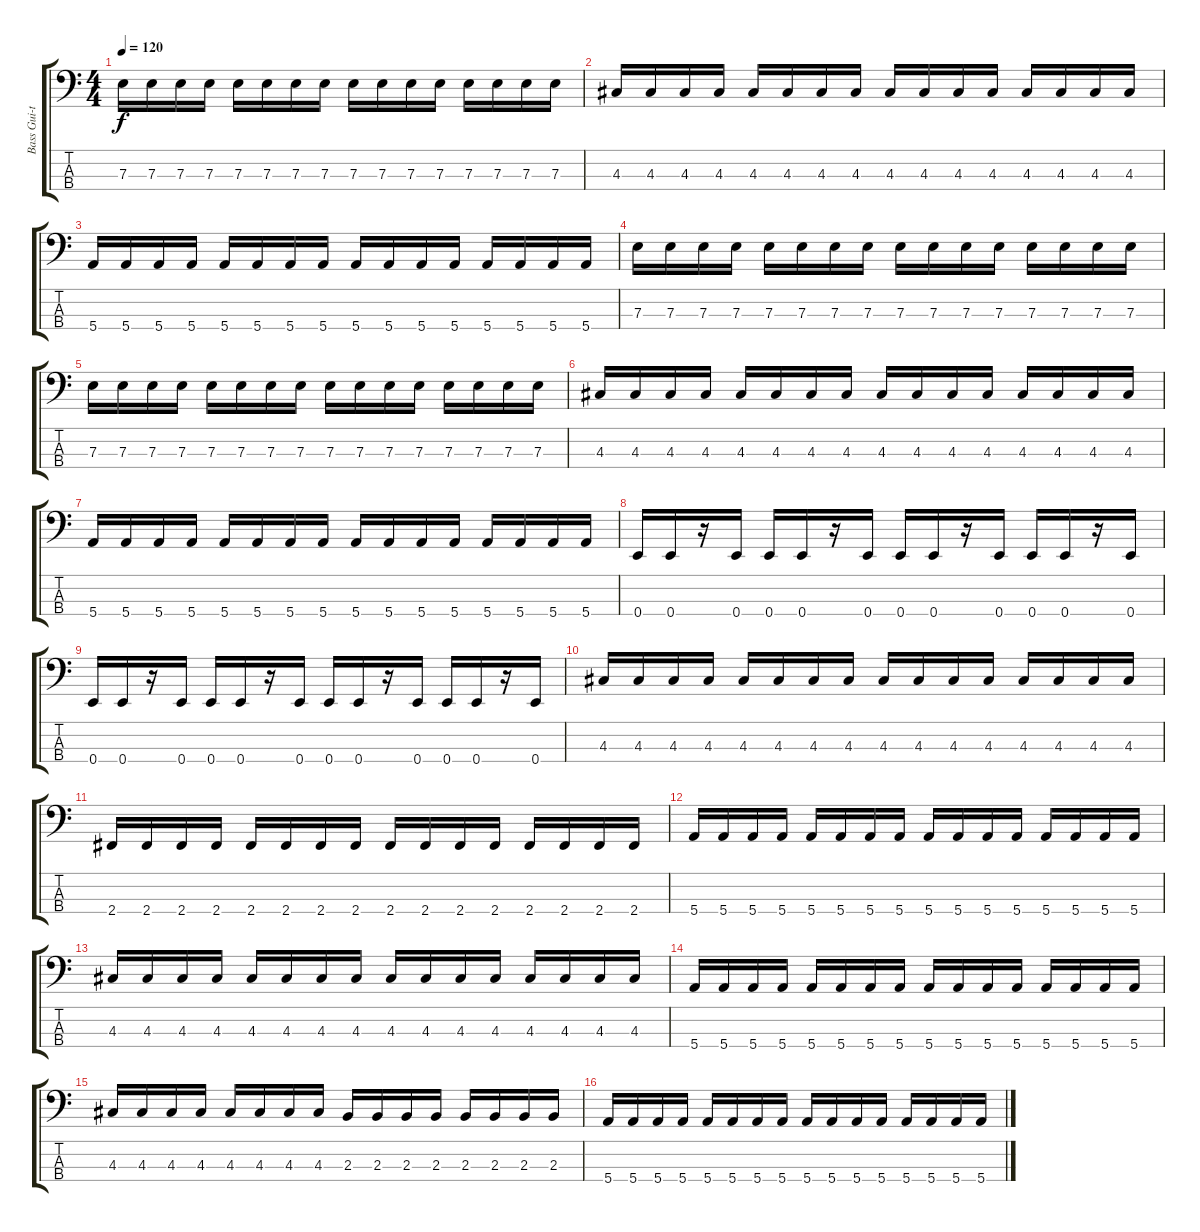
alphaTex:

\track ("Bass Gui-tar" "Bass Gui-t") {instrument electricbassfinger}
\staff {score tabs}
\tuning (G2 D2 A1 E1) {hide}
\ts (4 4)
\tempo 120
\clef f4
\ks c
7.3.16{dy f} 7.3.16 7.3.16 7.3.16 7.3.16 7.3.16 7.3.16 7.3.16 7.3.16 7.3.16 7.3.16 7.3.16 7.3.16 7.3.16 7.3.16 7.3.16 |
4.3.16 4.3.16 4.3.16 4.3.16 4.3.16 4.3.16 4.3.16 4.3.16 4.3.16 4.3.16 4.3.16 4.3.16 4.3.16 4.3.16 4.3.16 4.3.16 |
5.4.16 5.4.16 5.4.16 5.4.16 5.4.16 5.4.16 5.4.16 5.4.16 5.4.16 5.4.16 5.4.16 5.4.16 5.4.16 5.4.16 5.4.16 5.4.16 |
7.3.16 7.3.16 7.3.16 7.3.16 7.3.16 7.3.16 7.3.16 7.3.16 7.3.16 7.3.16 7.3.16 7.3.16 7.3.16 7.3.16 7.3.16 7.3.16 |
7.3.16 7.3.16 7.3.16 7.3.16 7.3.16 7.3.16 7.3.16 7.3.16 7.3.16 7.3.16 7.3.16 7.3.16 7.3.16 7.3.16 7.3.16 7.3.16 |
4.3.16 4.3.16 4.3.16 4.3.16 4.3.16 4.3.16 4.3.16 4.3.16 4.3.16 4.3.16 4.3.16 4.3.16 4.3.16 4.3.16 4.3.16 4.3.16 |
5.4.16 5.4.16 5.4.16 5.4.16 5.4.16 5.4.16 5.4.16 5.4.16 5.4.16 5.4.16 5.4.16 5.4.16 5.4.16 5.4.16 5.4.16 5.4.16 |
0.4.16 0.4.16 r.16 0.4.16 0.4.16 0.4.16 r.16 0.4.16 0.4.16 0.4.16 r.16 0.4.16 0.4.16 0.4.16 r.16 0.4.16 |
0.4.16 0.4.16 r.16 0.4.16 0.4.16 0.4.16 r.16 0.4.16 0.4.16 0.4.16 r.16 0.4.16 0.4.16 0.4.16 r.16 0.4.16 |
4.3.16 4.3.16 4.3.16 4.3.16 4.3.16 4.3.16 4.3.16 4.3.16 4.3.16 4.3.16 4.3.16 4.3.16 4.3.16 4.3.16 4.3.16 4.3.16 |
2.4.16 2.4.16 2.4.16 2.4.16 2.4.16 2.4.16 2.4.16 2.4.16 2.4.16 2.4.16 2.4.16 2.4.16 2.4.16 2.4.16 2.4.16 2.4.16 |
5.4.16 5.4.16 5.4.16 5.4.16 5.4.16 5.4.16 5.4.16 5.4.16 5.4.16 5.4.16 5.4.16 5.4.16 5.4.16 5.4.16 5.4.16 5.4.16 |
4.3.16 4.3.16 4.3.16 4.3.16 4.3.16 4.3.16 4.3.16 4.3.16 4.3.16 4.3.16 4.3.16 4.3.16 4.3.16 4.3.16 4.3.16 4.3.16 |
5.4.16 5.4.16 5.4.16 5.4.16 5.4.16 5.4.16 5.4.16 5.4.16 5.4.16 5.4.16 5.4.16 5.4.16 5.4.16 5.4.16 5.4.16 5.4.16 |
4.3.16 4.3.16 4.3.16 4.3.16 4.3.16 4.3.16 4.3.16 4.3.16 2.3.16 2.3.16 2.3.16 2.3.16 2.3.16 2.3.16 2.3.16 2.3.16 |
5.4.16 5.4.16 5.4.16 5.4.16 5.4.16 5.4.16 5.4.16 5.4.16 5.4.16 5.4.16 5.4.16 5.4.16 5.4.16 5.4.16 5.4.16 5.4.16
